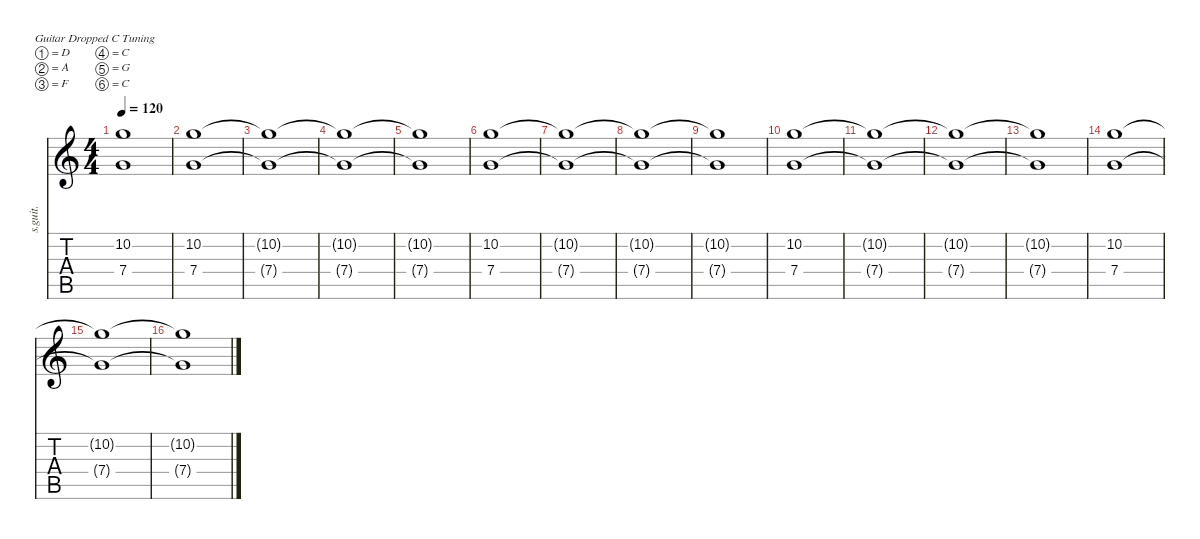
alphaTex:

\defaultSystemsLayout 4
\hideDynamics
\bracketExtendMode nobrackets
\track ("Jake Bowen" "s.guit.") {instrument electricguitarjazz}
\staff {score tabs}
\tuning (D4 A3 F3 C3 G2 C2)
\ts (4 4)
\tempo 120
\clef g2
\ks c
(10.2{t} 7.4{t}).1{lyrics (0 "") lyrics (1 "") lyrics (2 "") lyrics (3 "") lyrics (4 "") dy mp} |
(10.2 7.4).1{lyrics (0 "") lyrics (1 "") lyrics (2 "") lyrics (3 "") lyrics (4 "")} |
(10.2{t} 7.4{t}).1{lyrics (0 "") lyrics (1 "") lyrics (2 "") lyrics (3 "") lyrics (4 "")} |
(10.2{t} 7.4{t}).1{lyrics (0 "") lyrics (1 "") lyrics (2 "") lyrics (3 "") lyrics (4 "")} |
(10.2{t} 7.4{t}).1{lyrics (0 "") lyrics (1 "") lyrics (2 "") lyrics (3 "") lyrics (4 "")} |
(10.2 7.4).1{lyrics (0 "") lyrics (1 "") lyrics (2 "") lyrics (3 "") lyrics (4 "")} |
(10.2{t} 7.4{t}).1{lyrics (0 "") lyrics (1 "") lyrics (2 "") lyrics (3 "") lyrics (4 "")} |
(10.2{t} 7.4{t}).1{lyrics (0 "") lyrics (1 "") lyrics (2 "") lyrics (3 "") lyrics (4 "")} |
(10.2{t} 7.4{t}).1{lyrics (0 "") lyrics (1 "") lyrics (2 "") lyrics (3 "") lyrics (4 "")} |
(10.2 7.4).1{lyrics (0 "") lyrics (1 "") lyrics (2 "") lyrics (3 "") lyrics (4 "")} |
(10.2{t} 7.4{t}).1{lyrics (0 "") lyrics (1 "") lyrics (2 "") lyrics (3 "") lyrics (4 "")} |
(10.2{t} 7.4{t}).1{lyrics (0 "") lyrics (1 "") lyrics (2 "") lyrics (3 "") lyrics (4 "")} |
(10.2{t} 7.4{t}).1{lyrics (0 "") lyrics (1 "") lyrics (2 "") lyrics (3 "") lyrics (4 "")} |
(10.2 7.4).1{lyrics (0 "") lyrics (1 "") lyrics (2 "") lyrics (3 "") lyrics (4 "")} |
(10.2{t} 7.4{t}).1{lyrics (0 "") lyrics (1 "") lyrics (2 "") lyrics (3 "") lyrics (4 "")} |
(10.2{t} 7.4{t}).1{lyrics (0 "") lyrics (1 "") lyrics (2 "") lyrics (3 "") lyrics (4 "")}
